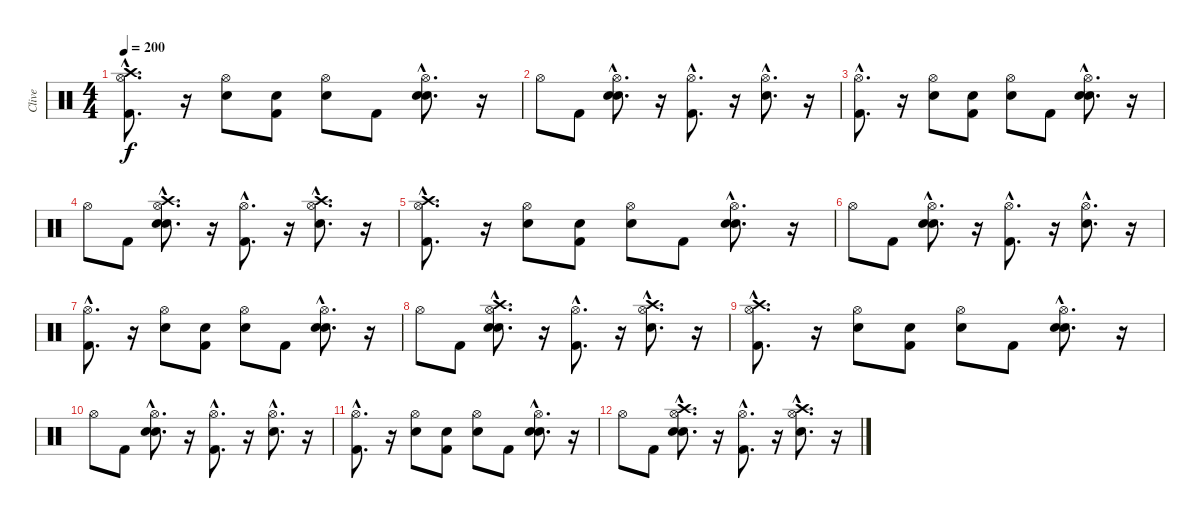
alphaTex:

\track ("Clive" "Clive") {instrument percussion}
\staff {score}
\articulation defaults
\ts (4 4)
\tempo 200
\clef neutral
\ks c
("Kick (hit) 2"{hac} "Hi-Hat (open)"{hac} "Crash high (hit)"{hac}).8{d dy f} r.16 ("Snare (hit) 2" "Hi-Hat (open)").8 ("Snare (hit)" "Kick (hit) 2").8 ("Snare (hit)" "Hi-Hat (open)").8 "Kick (hit) 2".8 ("Snare (hit)"{hac} "Snare (hit) 2"{hac} "Hi-Hat (open)"{hac}).8{d} r.16 |
"Hi-Hat (open)".8 "Kick (hit) 2".8 ("Snare (hit)"{hac} "Snare (hit) 2"{hac} "Hi-Hat (open)"{hac}).8{d} r.16 ("Kick (hit) 2"{hac} "Hi-Hat (open)"{hac}).8{d} r.16 ("Snare (hit) 2"{hac} "Hi-Hat (open)"{hac}).8{d} r.16 |
("Kick (hit) 2"{hac} "Hi-Hat (open)"{hac}).8{d} r.16 ("Snare (hit) 2" "Hi-Hat (open)").8 ("Snare (hit)" "Kick (hit) 2").8 ("Snare (hit)" "Hi-Hat (open)").8 "Kick (hit) 2".8 ("Snare (hit)"{hac} "Snare (hit) 2"{hac} "Hi-Hat (open)"{hac}).8{d} r.16 |
"Hi-Hat (open)".8 "Kick (hit) 2".8 ("Snare (hit)"{hac} "Snare (hit) 2"{hac} "Hi-Hat (open)"{hac} "Crash high (hit)"{hac}).8{d} r.16 ("Kick (hit) 2"{hac} "Hi-Hat (open)"{hac}).8{d} r.16 ("Snare (hit) 2"{hac} "Hi-Hat (open)"{hac} "Crash high (hit)"{hac}).8{d} r.16 |
("Kick (hit) 2"{hac} "Hi-Hat (open)"{hac} "Crash high (hit)"{hac}).8{d} r.16 ("Snare (hit) 2" "Hi-Hat (open)").8 ("Snare (hit)" "Kick (hit) 2").8 ("Snare (hit)" "Hi-Hat (open)").8 "Kick (hit) 2".8 ("Snare (hit)"{hac} "Snare (hit) 2"{hac} "Hi-Hat (open)"{hac}).8{d} r.16 |
"Hi-Hat (open)".8 "Kick (hit) 2".8 ("Snare (hit)"{hac} "Snare (hit) 2"{hac} "Hi-Hat (open)"{hac}).8{d} r.16 ("Kick (hit) 2"{hac} "Hi-Hat (open)"{hac}).8{d} r.16 ("Snare (hit) 2"{hac} "Hi-Hat (open)"{hac}).8{d} r.16 |
("Kick (hit) 2"{hac} "Hi-Hat (open)"{hac}).8{d} r.16 ("Snare (hit) 2" "Hi-Hat (open)").8 ("Snare (hit)" "Kick (hit) 2").8 ("Snare (hit)" "Hi-Hat (open)").8 "Kick (hit) 2".8 ("Snare (hit)"{hac} "Snare (hit) 2"{hac} "Hi-Hat (open)"{hac}).8{d} r.16 |
"Hi-Hat (open)".8 "Kick (hit) 2".8 ("Snare (hit)"{hac} "Snare (hit) 2"{hac} "Hi-Hat (open)"{hac} "Crash high (hit)"{hac}).8{d} r.16 ("Kick (hit) 2"{hac} "Hi-Hat (open)"{hac}).8{d} r.16 ("Snare (hit) 2"{hac} "Hi-Hat (open)"{hac} "Crash high (hit)"{hac}).8{d} r.16 |
("Kick (hit) 2"{hac} "Hi-Hat (open)"{hac} "Crash high (hit)"{hac}).8{d} r.16 ("Snare (hit) 2" "Hi-Hat (open)").8 ("Snare (hit)" "Kick (hit) 2").8 ("Snare (hit)" "Hi-Hat (open)").8 "Kick (hit) 2".8 ("Snare (hit)"{hac} "Snare (hit) 2"{hac} "Hi-Hat (open)"{hac}).8{d} r.16 |
"Hi-Hat (open)".8 "Kick (hit) 2".8 ("Snare (hit)"{hac} "Snare (hit) 2"{hac} "Hi-Hat (open)"{hac}).8{d} r.16 ("Kick (hit) 2"{hac} "Hi-Hat (open)"{hac}).8{d} r.16 ("Snare (hit) 2"{hac} "Hi-Hat (open)"{hac}).8{d} r.16 |
("Kick (hit) 2"{hac} "Hi-Hat (open)"{hac}).8{d} r.16 ("Snare (hit) 2" "Hi-Hat (open)").8 ("Snare (hit)" "Kick (hit) 2").8 ("Snare (hit)" "Hi-Hat (open)").8 "Kick (hit) 2".8 ("Snare (hit)"{hac} "Snare (hit) 2"{hac} "Hi-Hat (open)"{hac}).8{d} r.16 |
"Hi-Hat (open)".8 "Kick (hit) 2".8 ("Snare (hit)"{hac} "Snare (hit) 2"{hac} "Hi-Hat (open)"{hac} "Crash high (hit)"{hac}).8{d} r.16 ("Kick (hit) 2"{hac} "Hi-Hat (open)"{hac}).8{d} r.16 ("Snare (hit) 2"{hac} "Hi-Hat (open)"{hac} "Crash high (hit)"{hac}).8{d} r.16
